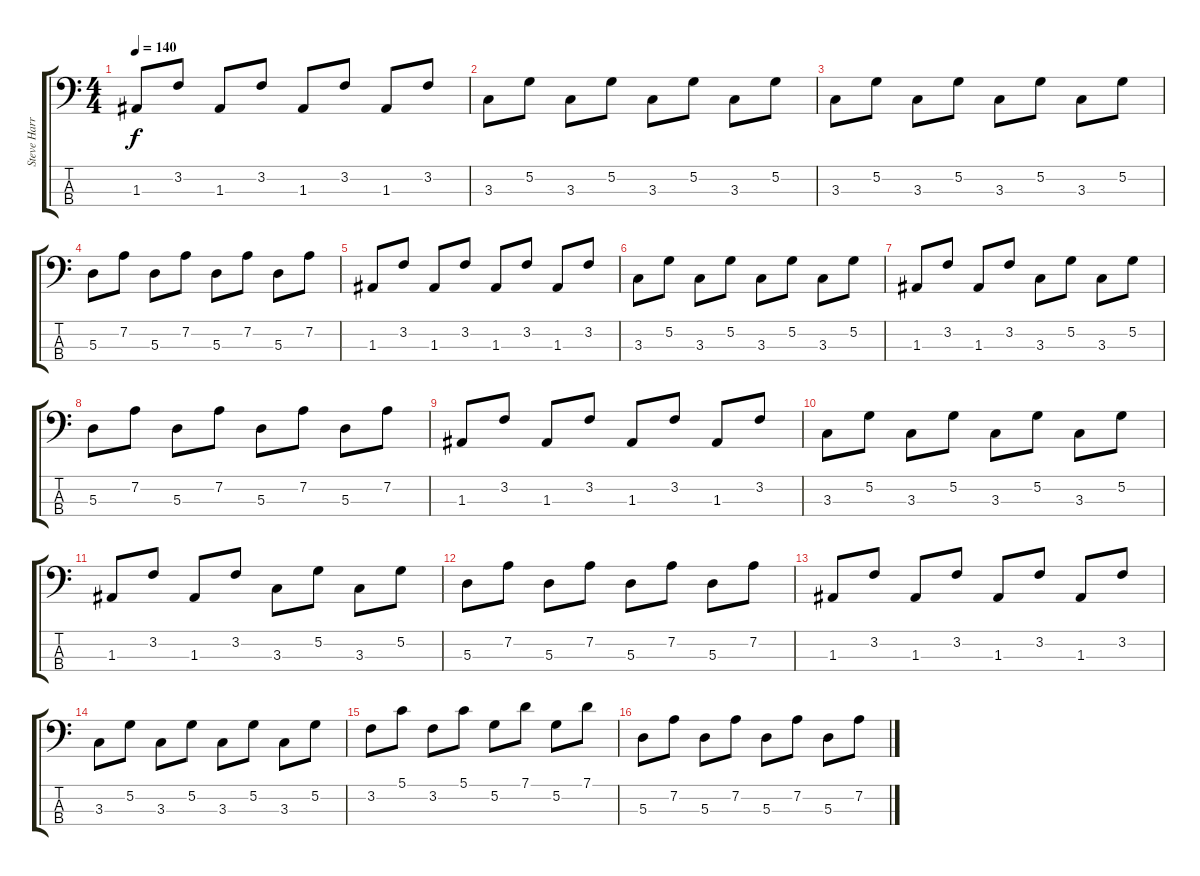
\track ("Steve Harris" "Steve Harr") {instrument slapbass2}
\staff {score tabs}
\tuning (G2 D2 A1 E1) {hide}
\ts (4 4)
\tempo 140
\clef f4
\ks c
1.3.8{dy f} 3.2.8 1.3.8 3.2.8 1.3.8 3.2.8 1.3.8 3.2.8 |
3.3.8 5.2.8 3.3.8 5.2.8 3.3.8 5.2.8 3.3.8 5.2.8 |
3.3.8 5.2.8 3.3.8 5.2.8 3.3.8 5.2.8 3.3.8 5.2.8 |
5.3.8 7.2.8 5.3.8 7.2.8 5.3.8 7.2.8 5.3.8 7.2.8 |
1.3.8 3.2.8 1.3.8 3.2.8 1.3.8 3.2.8 1.3.8 3.2.8 |
3.3.8 5.2.8 3.3.8 5.2.8 3.3.8 5.2.8 3.3.8 5.2.8 |
1.3.8 3.2.8 1.3.8 3.2.8 3.3.8 5.2.8 3.3.8 5.2.8 |
5.3.8 7.2.8 5.3.8 7.2.8 5.3.8 7.2.8 5.3.8 7.2.8 |
1.3.8 3.2.8 1.3.8 3.2.8 1.3.8 3.2.8 1.3.8 3.2.8 |
3.3.8 5.2.8 3.3.8 5.2.8 3.3.8 5.2.8 3.3.8 5.2.8 |
1.3.8 3.2.8 1.3.8 3.2.8 3.3.8 5.2.8 3.3.8 5.2.8 |
5.3.8 7.2.8 5.3.8 7.2.8 5.3.8 7.2.8 5.3.8 7.2.8 |
1.3.8 3.2.8 1.3.8 3.2.8 1.3.8 3.2.8 1.3.8 3.2.8 |
3.3.8 5.2.8 3.3.8 5.2.8 3.3.8 5.2.8 3.3.8 5.2.8 |
3.2.8 5.1.8 3.2.8 5.1.8 5.2.8 7.1.8 5.2.8 7.1.8 |
5.3.8 7.2.8 5.3.8 7.2.8 5.3.8 7.2.8 5.3.8 7.2.8
